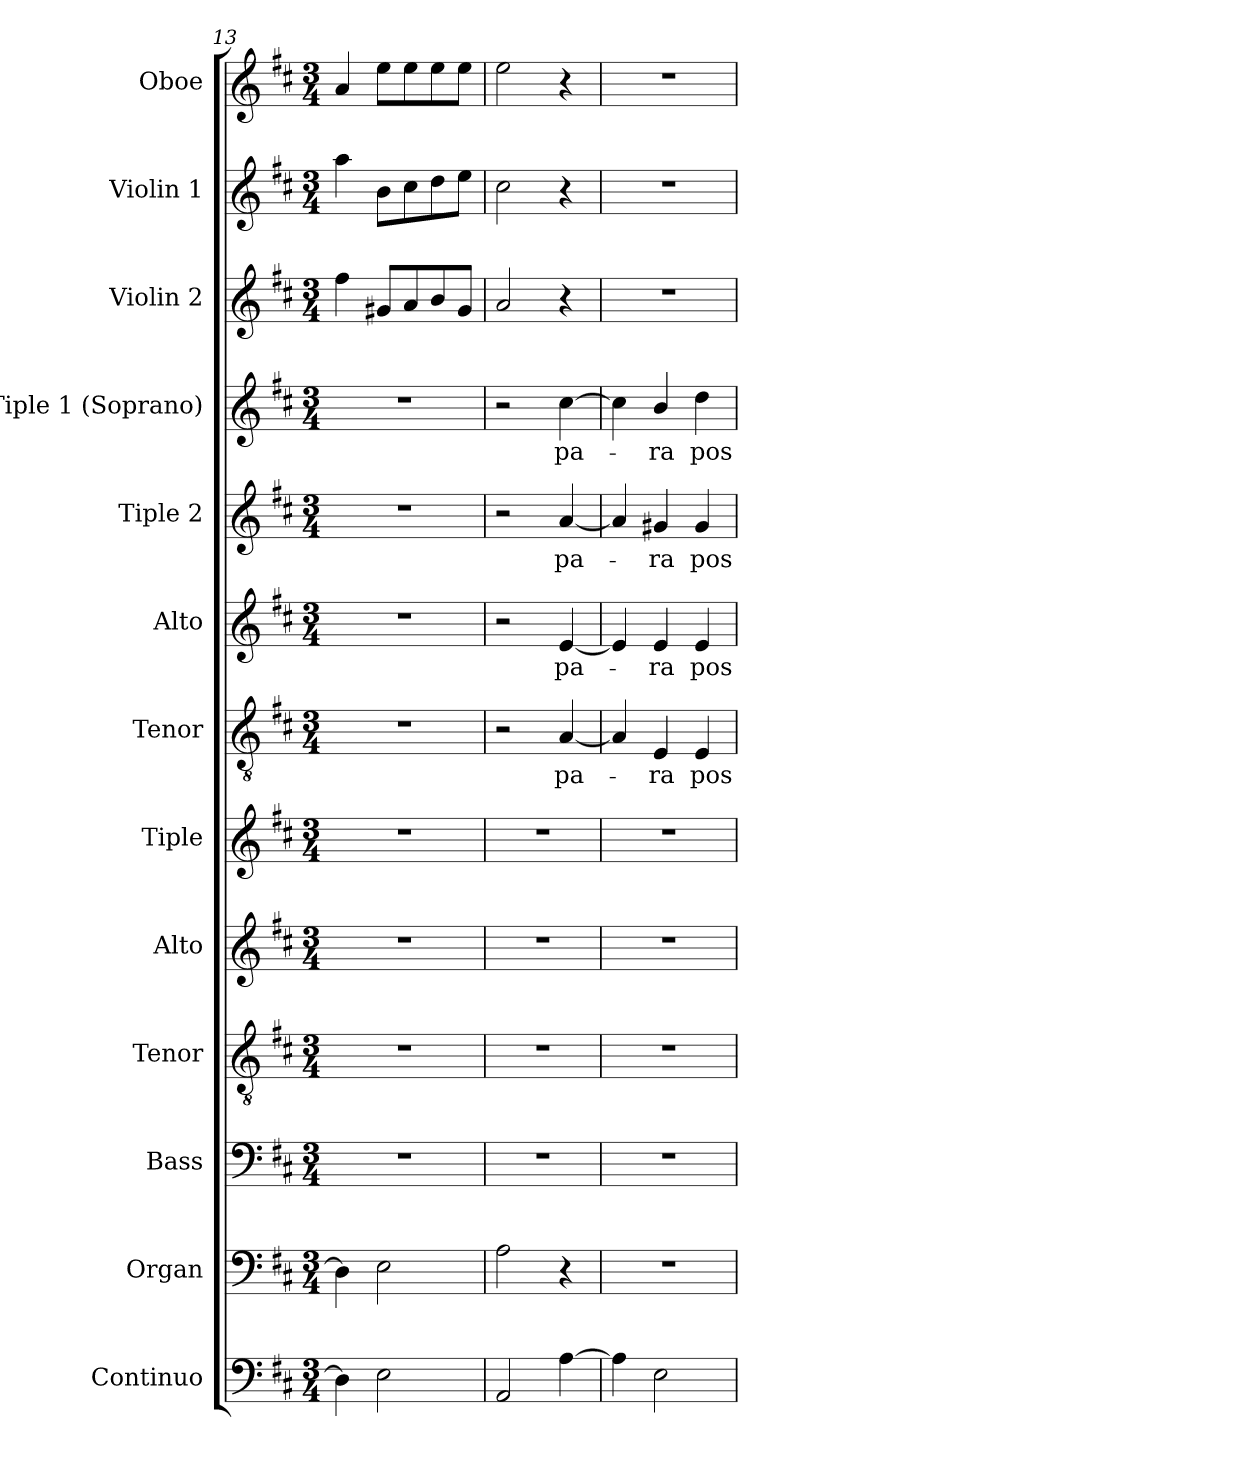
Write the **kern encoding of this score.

**kern	**kern	**kern	**kern	**kern	**kern	**kern	**text	**kern	**text	**kern	**text	**kern	**text	**kern	**kern	**kern
*part13	*part12	*part11	*part10	*part9	*part8	*part7	*part7	*part6	*part6	*part5	*part5	*part4	*part4	*part3	*part2	*part1
*staff13	*staff12	*staff11	*staff10	*staff9	*staff8	*staff7	*staff7	*staff6	*staff6	*staff5	*staff5	*staff4	*staff4	*staff3	*staff2	*staff1
*I"Continuo	*I"Organ	*I"Bass	*I"Tenor	*I"Alto	*I"Tiple	*I"Tenor	*	*I"Alto	*	*I"Tiple 2	*	*I"Tiple 1 (Soprano)	*	*I"Violin 2	*I"Violin 1	*I"Oboe
*I'Cont.	*I'Org.	*I'B.	*I'T.	*I'A.	*	*I'T.	*	*I'A.	*	*	*	*I'S1.	*	*I'Vln. 2	*I'Vln. 1	*I'Ob.
*clefF4	*clefF4	*clefF4	*clefGv2	*clefG2	*clefG2	*clefGv2	*	*clefG2	*	*clefG2	*	*clefG2	*	*clefG2	*clefG2	*clefG2
*	*	*	*ITrd7c12	*	*	*ITrd7c12	*	*	*	*	*	*	*	*	*	*
*k[f#c#]	*k[f#c#]	*k[f#c#]	*k[f#c#]	*k[f#c#]	*k[f#c#]	*k[f#c#]	*	*k[f#c#]	*	*k[f#c#]	*	*k[f#c#]	*	*k[f#c#]	*k[f#c#]	*k[f#c#]
*D:	*D:	*D:	*D:	*D:	*D:	*D:	*	*D:	*	*D:	*	*D:	*	*D:	*D:	*D:
*M3/4	*M3/4	*M3/4	*M3/4	*M3/4	*M3/4	*M3/4	*	*M3/4	*	*M3/4	*	*M3/4	*	*M3/4	*M3/4	*M3/4
=13	=13	=13	=13	=13	=13	=13	=13	=13	=13	=13	=13	=13	=13	=13	=13	=13
!	!	!LO:N:vis=1	!LO:N:vis=1	!LO:N:vis=1	!LO:N:vis=1	!LO:N:vis=1	!	!LO:N:vis=1	!	!LO:N:vis=1	!	!LO:N:vis=1	!	!	!	!
4Di\]	4Di\]	2.r	2.r	2.r	2.r	2.r	.	2.r	.	2.r	.	2.r	.	4ff#i\	4aai\	4ai/
2Ei\	2Ei\	.	.	.	.	.	.	.	.	.	.	.	.	8g#Xi/L	8bi\L	8eei\L
.	.	.	.	.	.	.	.	.	.	.	.	.	.	8ai/	8cc#i\	8eei\
.	.	.	.	.	.	.	.	.	.	.	.	.	.	8bi/	8ddi\	8eei\
.	.	.	.	.	.	.	.	.	.	.	.	.	.	8g#i/J	8eei\J	8eei\J
=14	=14	=14	=14	=14	=14	=14	=14	=14	=14	=14	=14	=14	=14	=14	=14	=14
!	!	!LO:N:vis=1	!LO:N:vis=1	!LO:N:vis=1	!LO:N:vis=1	!	!	!	!	!	!	!	!	!	!	!
2AAi/	2Ai\	2.r	2.r	2.r	2.r	2r	.	2r	.	2r	.	2r	.	2ai/	2cc#i\	2eei\
!	!	!	!	!	!	!	!LO:LY:b:color=#000000	!	!	!	!	!	!	!	!	!
!	!	!	!	!	!	!	!	!	!LO:LY:b:color=#000000	!	!	!	!	!	!	!
!	!	!	!	!	!	!	!	!	!	!	!LO:LY:b:color=#000000	!	!	!	!	!
!	!	!	!	!	!	!	!	!	!	!	!	!	!LO:LY:b:color=#000000	!	!	!
[4Ai\	4r	.	.	.	.	[4AAi/	pa-	[4ei/	pa-	[4ai/	pa-	[4cc#i\	pa-	4r	4r	4r
=15	=15	=15	=15	=15	=15	=15	=15	=15	=15	=15	=15	=15	=15	=15	=15	=15
!	!LO:N:vis=1	!LO:N:vis=1	!LO:N:vis=1	!LO:N:vis=1	!LO:N:vis=1	!	!	!	!	!	!	!	!	!LO:N:vis=1	!LO:N:vis=1	!LO:N:vis=1
4Ai\]	2.r	2.r	2.r	2.r	2.r	4AAi/]	.	4ei/]	.	4ai/]	.	4cc#i\]	.	2.r	2.r	2.r
!	!	!	!	!	!	!	!LO:LY:b:color=#000000	!	!	!	!	!	!	!	!	!
!	!	!	!	!	!	!	!	!	!LO:LY:b:color=#000000	!	!	!	!	!	!	!
!	!	!	!	!	!	!	!	!	!	!	!LO:LY:b:color=#000000	!	!	!	!	!
!	!	!	!	!	!	!	!	!	!	!	!	!	!LO:LY:b:color=#000000	!	!	!
2Ei\	.	.	.	.	.	4EEi/	-ra	4ei/	-ra	4g#Xi/	-ra	4bi/	-ra	.	.	.
!	!	!	!	!	!	!	!LO:LY:b:color=#000000	!	!	!	!	!	!	!	!	!
!	!	!	!	!	!	!	!	!	!LO:LY:b:color=#000000	!	!	!	!	!	!	!
!	!	!	!	!	!	!	!	!	!	!	!LO:LY:b:color=#000000	!	!	!	!	!
!	!	!	!	!	!	!	!	!	!	!	!	!	!LO:LY:b:color=#000000	!	!	!
.	.	.	.	.	.	4EEi/	pos-	4ei/	pos-	4g#i/	pos-	4ddi\	pos-	.	.	.
=	=	=	=	=	=	=	=	=	=	=	=	=	=	=	=	=
*-	*-	*-	*-	*-	*-	*-	*-	*-	*-	*-	*-	*-	*-	*-	*-	*-
